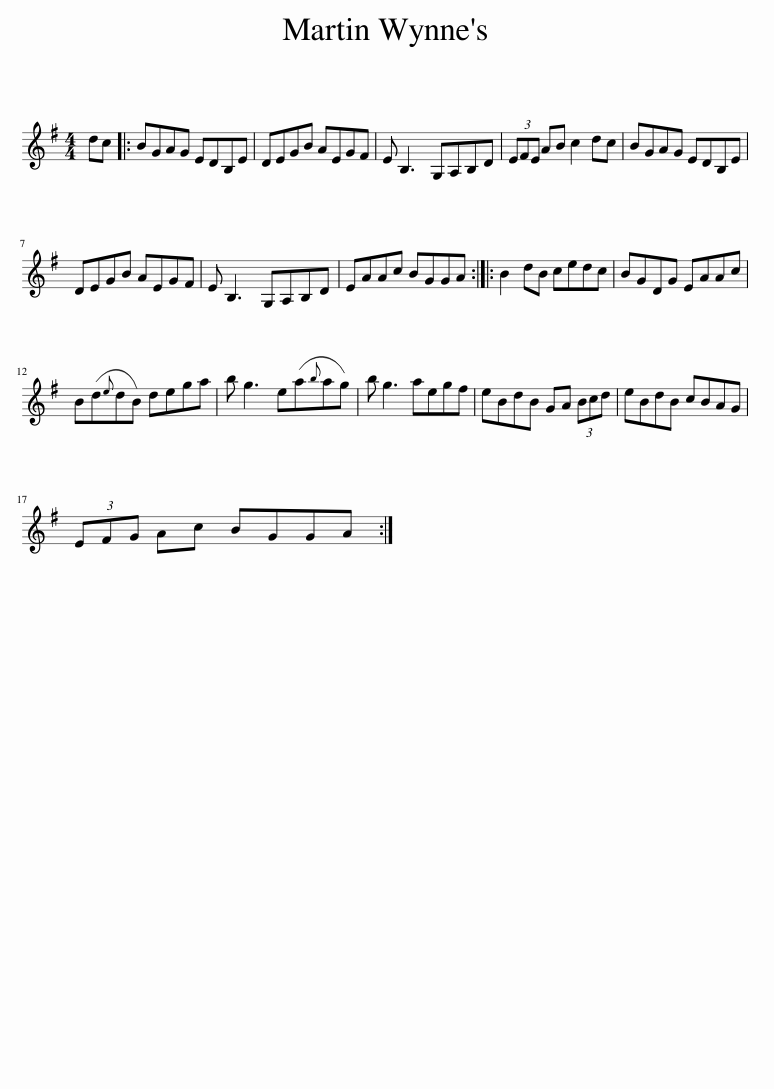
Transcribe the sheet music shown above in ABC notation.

X:1
L:1/8
M:4/4
I:linebreak $
K:G
V:1 treble
V:1
 dc |: BGAG EDB,E | DEGB AEGF | E B,3 G,A,B,D | (3EFE AB c2 dc | %5
 BGAG EDB,E |$ DEGB AEGF | E B,3 G,A,B,D | EAAc BGGA :: B2 dB cedc | %10
 BGDG EAAc |$ B(d{e}dB) dega | b g3 e(a{b}ag) | b g3 aegf | eBdB GA (3Bcd | %15
 eBdB cBAG |$ (3EFG Ac BGGA :| %17
